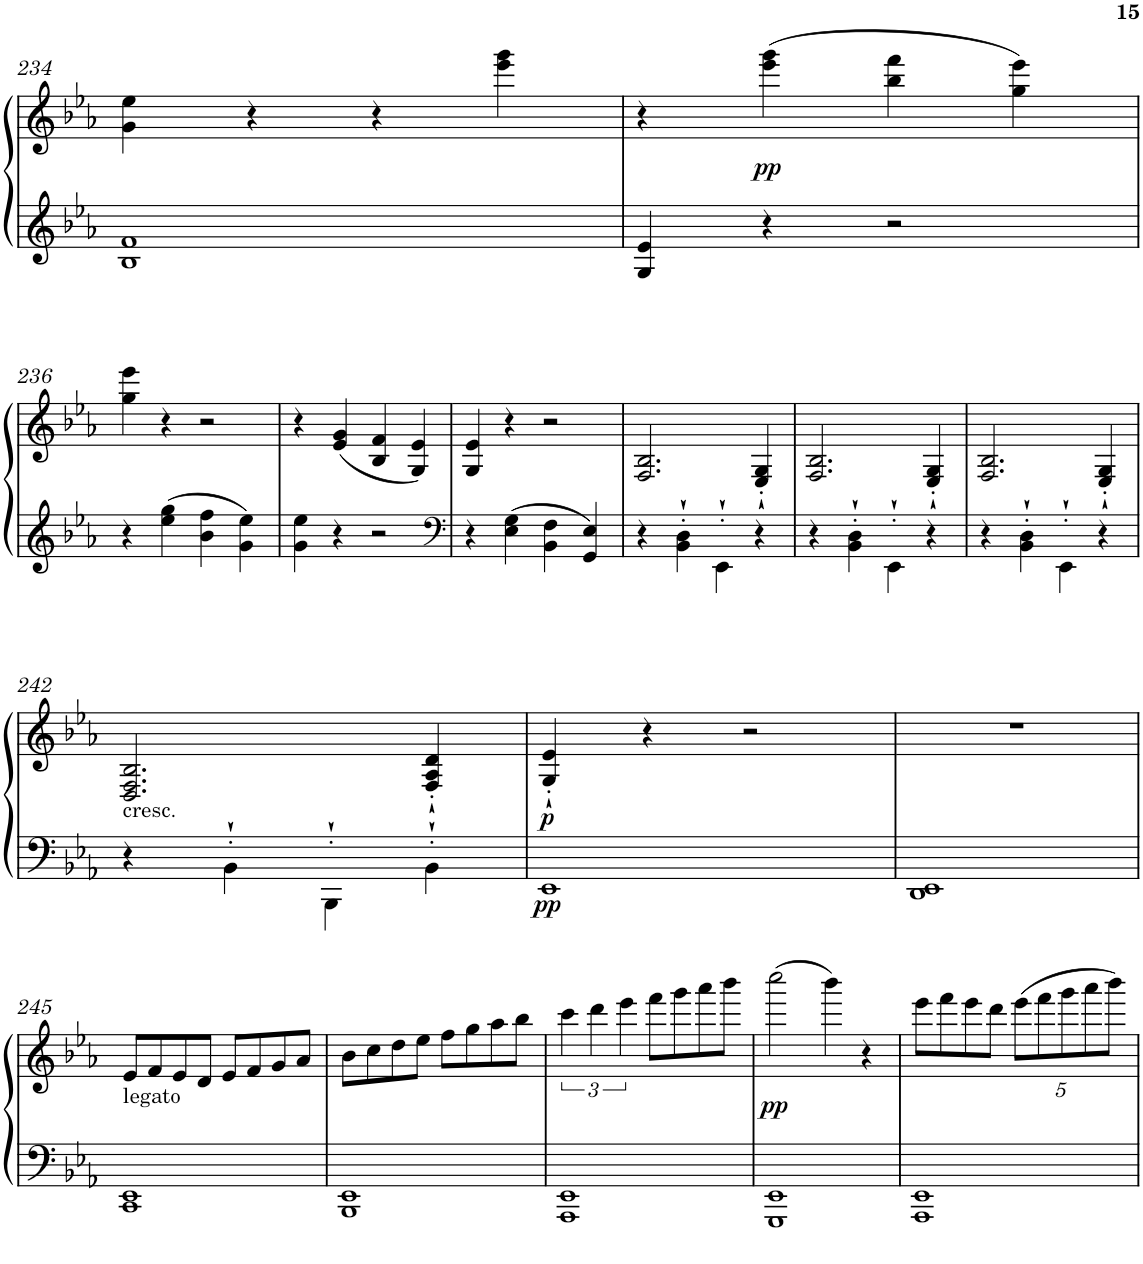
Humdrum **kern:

**kern	**kern	**dynam
*part1	*part1	*part1
*staff2	*staff1	*staff1/2
*I"Piano	*	*
*I'Pno	*	*
!!LO:PB:g=z
*clefG2	*clefG2	*
*k[b-e-a-]	*k[b-e-a-]	*
*E-:	*E-:	*
*M2/2	*M2/2	*
*met(c|)	*met(c|)	*
=234	=234	=234
1B- 1f	4g\ 4ee-\	.
.	4r	.
.	4r	.
.	4eee-\ 4ggg\	.
=235	=235	=235
4G/ 4e-/	4r	.
!	!	!LO:DY:b
4r	(>4eee-\ 4ggg\	pp
2r	4bb-\ 4fff\	.
.	4gg\ 4eee-\)	.
!!LO:LB:g=z
=236	=236	=236
4r	4gg\ 4eee-\	.
4ee-\ 4gg\	4r	.
4b-\ 4ff\	2r	.
4g\ 4ee-\	.	.
=237	=237	=237
4g\ 4ee-\	4r	.
4r	(<4e-/ 4g/	.
2r	4B-/ 4f/	.
.	4G/ 4e-/)	.
=238	=238	=238
*clefF4	*	*
4r	4G/ 4e-/	.
4E-\ 4G\	4r	.
4BB-\ 4F\	2r	.
4GG/ 4E-/	.	.
=239	=239	=239
4r	2.F/ 2.B-/	.
4BB-\'` 4D\'`	.	.
4EE-'`\	.	.
4r	4E-/'` 4G/'`	.
=240	=240	=240
4r	2.F/ 2.B-/	.
4BB-\'` 4D\'`	.	.
4EE-'`\	.	.
4r	4E-/'` 4G/'`	.
=241	=241	=241
4r	2.F/ 2.B-/	.
4BB-\'` 4D\'`	.	.
4EE-'`\	.	.
4r	4E-/'` 4G/'`	.
!!LO:LB:g=z
=242	=242	=242
!	!LO:TX:b:t=cresc.	!
4r	2.D/ 2.F/ 2.B-/	.
4BB-'`\	.	.
4BBB-'`\	.	.
4BB-'`\	4F/'` 4A-/'` 4d/'`	.
=243	=243	=243
!	!	!LO:DY:b=2
!	!	!LO:DY:n=1:b
1EE-	4G/'` 4e-/'`	pp p
.	4r	.
.	2r	.
=244	=244	=244
1DD 1EE-	1r	.
!!LO:LB:g=z
=245	=245	=245
!	!LO:TX:b:t=legato	!
1CC 1EE-	8e-/L	.
.	8f/	.
.	8e-/	.
.	8d/J	.
.	8e-/L	.
.	8f/	.
.	8g/	.
.	8a-/J	.
=246	=246	=246
1BBB- 1EE-	8b-\L	.
.	8cc\	.
.	8dd\	.
.	8ee-\J	.
.	8ff\L	.
.	8gg\	.
.	8aa-\	.
.	8bb-\J	.
=247	=247	=247
1AAA- 1EE-	6ccc\	.
.	6ddd\	.
.	6eee-\	.
.	8fff\L	.
.	8ggg\	.
.	8aaa-\	.
.	8bbb-\J	.
=248	=248	=248
!	!	!LO:DY:b
1GGG 1EE-	(>2cccc\	pp
.	4bbb-\)	.
.	4r	.
=249	=249	=249
1AAA- 1EE-	8eee-\L	.
.	8fff\	.
.	8eee-\	.
.	8ddd\J	.
*	*Xbrackettup	*
.	(>10eee-\L	.
.	10fff\	.
.	10ggg\	.
.	10aaa-\	.
.	10bbb-\J)	.
=	=	=
*-	*-	*-
